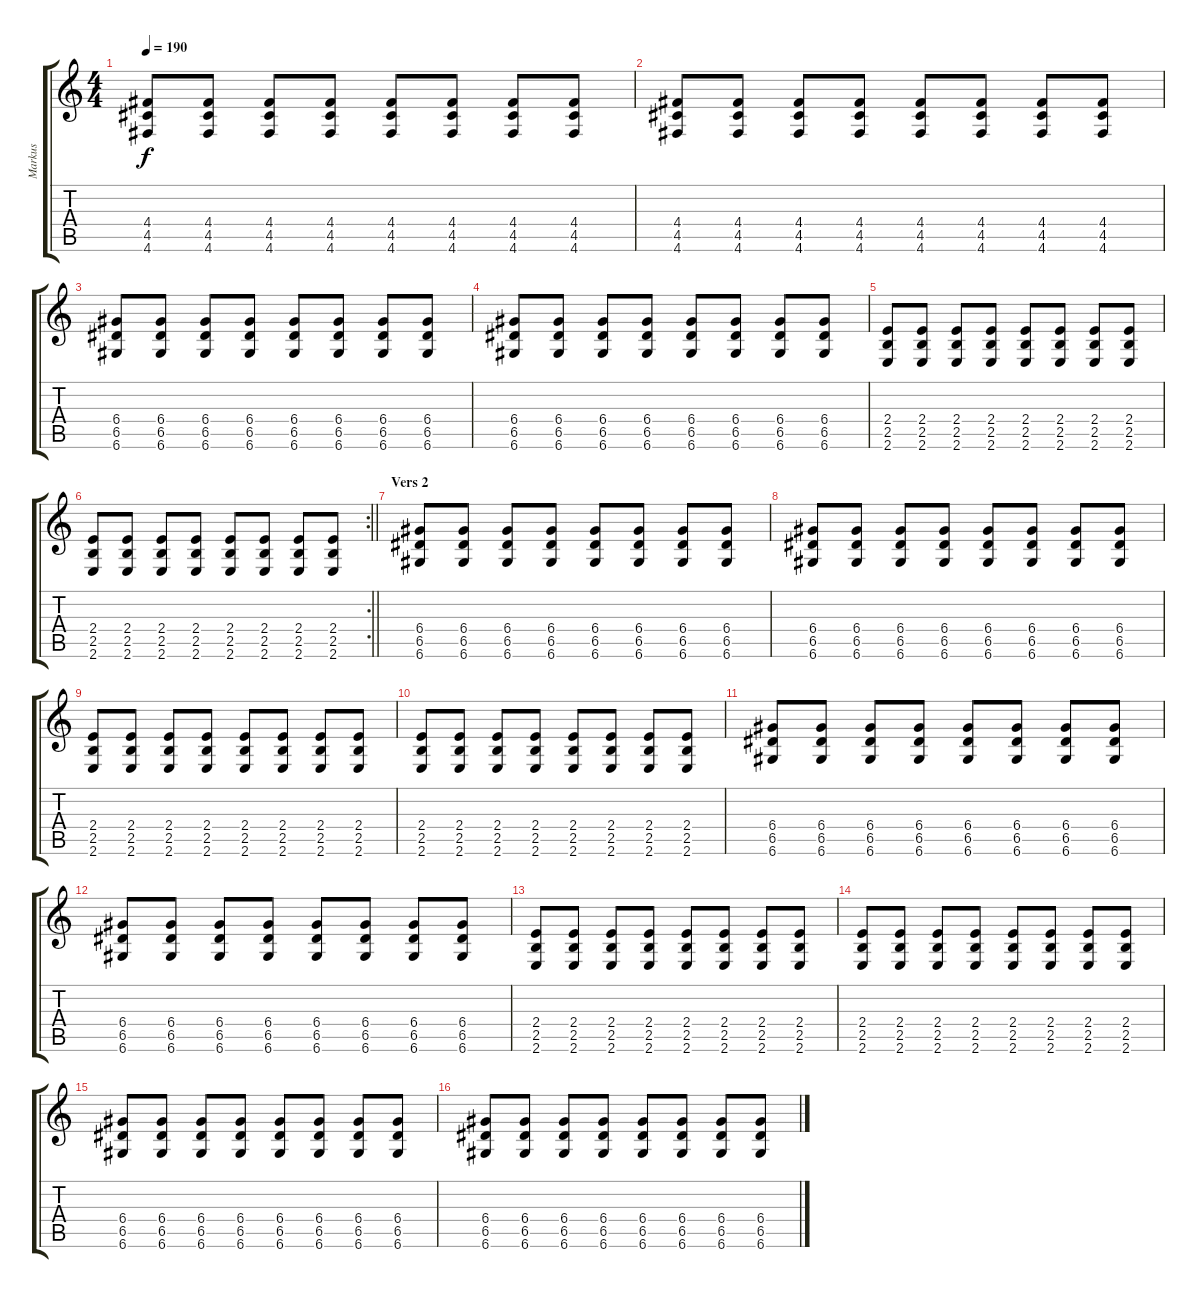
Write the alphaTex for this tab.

\track ("Markus" "Markus") {instrument distortionguitar}
\staff {score tabs}
\tuning (E4 B3 G3 D3 A2 D2) {hide}
\ts (4 4)
\tempo 190
\clef g2
\ks c
(4.4 4.5 4.6).8{dy f} (4.4 4.5 4.6).8 (4.4 4.5 4.6).8 (4.4 4.5 4.6).8 (4.4 4.5 4.6).8 (4.4 4.5 4.6).8 (4.4 4.5 4.6).8 (4.4 4.5 4.6).8 |
(4.4 4.5 4.6).8 (4.4 4.5 4.6).8 (4.4 4.5 4.6).8 (4.4 4.5 4.6).8 (4.4 4.5 4.6).8 (4.4 4.5 4.6).8 (4.4 4.5 4.6).8 (4.4 4.5 4.6).8 |
(6.4 6.5 6.6).8 (6.4 6.5 6.6).8 (6.4 6.5 6.6).8 (6.4 6.5 6.6).8 (6.4 6.5 6.6).8 (6.4 6.5 6.6).8 (6.4 6.5 6.6).8 (6.4 6.5 6.6).8 |
(6.4 6.5 6.6).8 (6.4 6.5 6.6).8 (6.4 6.5 6.6).8 (6.4 6.5 6.6).8 (6.4 6.5 6.6).8 (6.4 6.5 6.6).8 (6.4 6.5 6.6).8 (6.4 6.5 6.6).8 |
(2.4 2.5 2.6).8 (2.4 2.5 2.6).8 (2.4 2.5 2.6).8 (2.4 2.5 2.6).8 (2.4 2.5 2.6).8 (2.4 2.5 2.6).8 (2.4 2.5 2.6).8 (2.4 2.5 2.6).8 |
\rc 2
\barLineRight lightlight
(2.4 2.5 2.6).8 (2.4 2.5 2.6).8 (2.4 2.5 2.6).8 (2.4 2.5 2.6).8 (2.4 2.5 2.6).8 (2.4 2.5 2.6).8 (2.4 2.5 2.6).8 (2.4 2.5 2.6).8 |
\section ("" "Vers 2")
(6.4 6.5 6.6).8{instrument electricguitarmuted} (6.4 6.5 6.6).8 (6.4 6.5 6.6).8 (6.4 6.5 6.6).8 (6.4 6.5 6.6).8 (6.4 6.5 6.6).8 (6.4 6.5 6.6).8 (6.4 6.5 6.6).8 |
(6.4 6.5 6.6).8 (6.4 6.5 6.6).8 (6.4 6.5 6.6).8 (6.4 6.5 6.6).8 (6.4 6.5 6.6).8 (6.4 6.5 6.6).8 (6.4 6.5 6.6).8 (6.4 6.5 6.6).8 |
(2.4 2.5 2.6).8 (2.4 2.5 2.6).8 (2.4 2.5 2.6).8 (2.4 2.5 2.6).8 (2.4 2.5 2.6).8 (2.4 2.5 2.6).8 (2.4 2.5 2.6).8 (2.4 2.5 2.6).8 |
(2.4 2.5 2.6).8 (2.4 2.5 2.6).8 (2.4 2.5 2.6).8 (2.4 2.5 2.6).8 (2.4 2.5 2.6).8 (2.4 2.5 2.6).8 (2.4 2.5 2.6).8 (2.4 2.5 2.6).8 |
(6.4 6.5 6.6).8{instrument electricguitarmuted} (6.4 6.5 6.6).8 (6.4 6.5 6.6).8 (6.4 6.5 6.6).8 (6.4 6.5 6.6).8 (6.4 6.5 6.6).8 (6.4 6.5 6.6).8 (6.4 6.5 6.6).8 |
(6.4 6.5 6.6).8 (6.4 6.5 6.6).8 (6.4 6.5 6.6).8 (6.4 6.5 6.6).8 (6.4 6.5 6.6).8 (6.4 6.5 6.6).8 (6.4 6.5 6.6).8 (6.4 6.5 6.6).8 |
(2.4 2.5 2.6).8 (2.4 2.5 2.6).8 (2.4 2.5 2.6).8 (2.4 2.5 2.6).8 (2.4 2.5 2.6).8 (2.4 2.5 2.6).8 (2.4 2.5 2.6).8 (2.4 2.5 2.6).8 |
(2.4 2.5 2.6).8 (2.4 2.5 2.6).8 (2.4 2.5 2.6).8 (2.4 2.5 2.6).8 (2.4 2.5 2.6).8 (2.4 2.5 2.6).8 (2.4 2.5 2.6).8 (2.4 2.5 2.6).8 |
(6.4 6.5 6.6).8{instrument electricguitarmuted} (6.4 6.5 6.6).8 (6.4 6.5 6.6).8 (6.4 6.5 6.6).8 (6.4 6.5 6.6).8 (6.4 6.5 6.6).8 (6.4 6.5 6.6).8 (6.4 6.5 6.6).8 |
(6.4 6.5 6.6).8 (6.4 6.5 6.6).8 (6.4 6.5 6.6).8 (6.4 6.5 6.6).8 (6.4 6.5 6.6).8 (6.4 6.5 6.6).8 (6.4 6.5 6.6).8 (6.4 6.5 6.6).8
